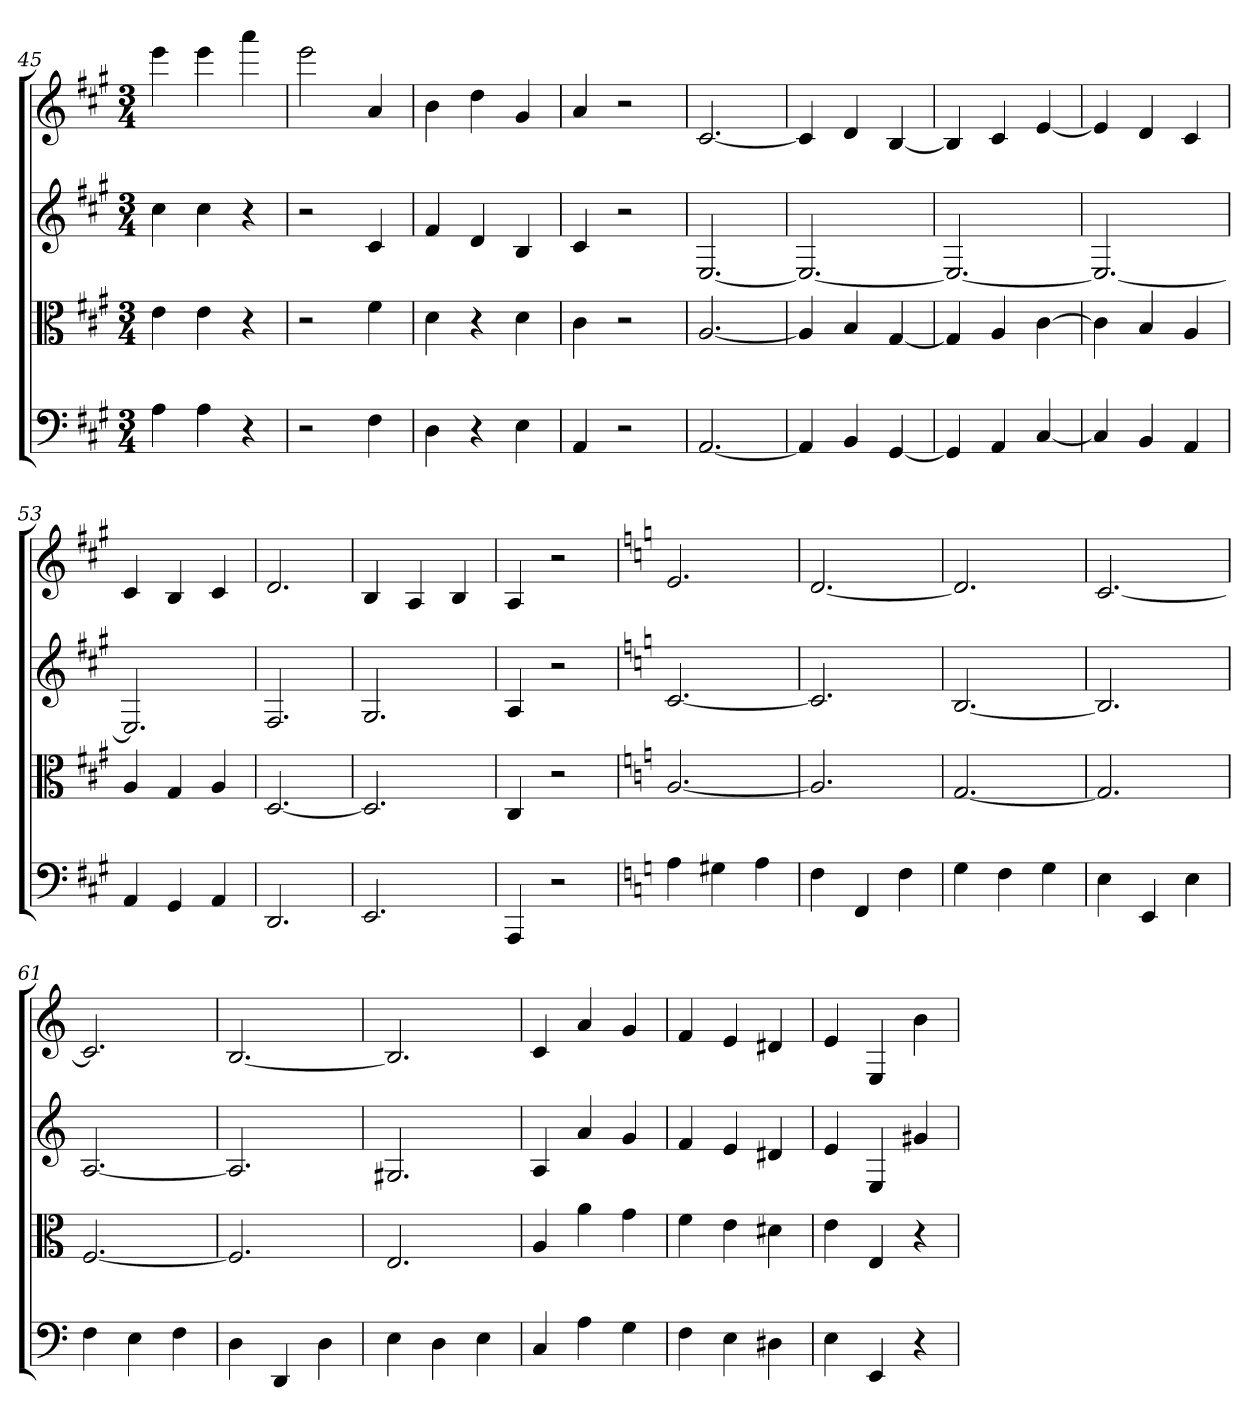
**kern	**kern	**kern	**kern
*part4	*part3	*part2	*part1
*staff4	*staff3	*staff2	*staff1
*clefF4	*clefC3	*clefG2	*clefG2
*k[f#c#g#]	*k[f#c#g#]	*k[f#c#g#]	*k[f#c#g#]
*A:	*A:	*A:	*A:
*M3/4	*M3/4	*M3/4	*M3/4
=45	=45	=45	=45
4A	4e	4cc#	4eee
4A	4e	4cc#	4eee
4r	4r	4r	4aaa
=46	=46	=46	=46
2r	2r	2r	2eee
4F#	4f#	4c#	4a
=47	=47	=47	=47
4D	4d	4f#	4b
4r	4r	4d	4dd
4E	4d	4B	4g#
=48	=48	=48	=48
4AA	4c#	4c#	4a
2r	2r	2r	2r
=49	=49	=49	=49
[2.AA	[2.A	[2.E	[2.c#
=50	=50	=50	=50
4AA]	4A]	2.E_	4c#]
4BB	4B	.	4d
[4GG#	[4G#	.	[4B
=51	=51	=51	=51
4GG#]	4G#]	2.E_	4B]
4AA	4A	.	4c#
[4C#	[4c#	.	[4e
=52	=52	=52	=52
4C#]	4c#]	2.E_	4e]
4BB	4B	.	4d
4AA	4A	.	4c#
=53	=53	=53	=53
4AA	4A	2.E]	4c#
4GG#	4G#	.	4B
4AA	4A	.	4c#
=54	=54	=54	=54
2.DD	[2.D	2.F#	2.d
=55	=55	=55	=55
2.EE	2.D]	2.G#	4B
.	.	.	4A
.	.	.	4B
=56	=56	=56	=56
4AAA	4C#	4A	4A
2r	2r	2r	2r
=57	=57	=57	=57
*k[]	*k[]	*k[]	*k[]
*a:	*a:	*a:	*a:
4A	[2.A	[2.c	2.e
4G#X	.	.	.
4A	.	.	.
=58	=58	=58	=58
4F	2.A]	2.c]	[2.d
4FF	.	.	.
4F	.	.	.
=59	=59	=59	=59
4G	[2.G	[2.B	2.d]
4F	.	.	.
4G	.	.	.
=60	=60	=60	=60
4E	2.G]	2.B]	[2.c
4EE	.	.	.
4E	.	.	.
=61	=61	=61	=61
4F	[2.F	[2.A	2.c]
4E	.	.	.
4F	.	.	.
=62	=62	=62	=62
4D	2.F]	2.A]	[2.B
4DD	.	.	.
4D	.	.	.
=63	=63	=63	=63
4E	2.E	2.G#X	2.B]
4D	.	.	.
4E	.	.	.
=64	=64	=64	=64
4C	4A	4A	4c
4A	4a	4a	4a
4G	4g	4g	4g
=65	=65	=65	=65
4F	4f	4f	4f
4E	4e	4e	4e
4D#X	4d#X	4d#X	4d#X
=66	=66	=66	=66
4E	4e	4e	4e
4EE	4E	4E	4E
4r	4r	4g#X	4b
=	=	=	=
*-	*-	*-	*-
